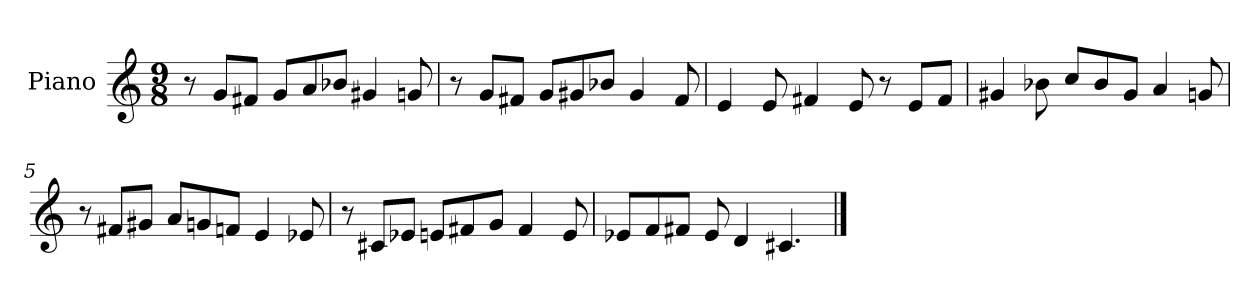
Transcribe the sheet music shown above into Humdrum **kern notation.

**kern
*part1
*staff1
*I"Piano
*I'Pno.
*clefG2
*k[]
*M9/8
*MM120
=1
8r
8g/L
8f#X/J
8g/L
8a/
8b-X/J
4g#X/
8gn/
=2
8r
8g/L
8f#X/J
8g/L
8g#X/
8b-X/J
4g#/
8f#/
=3
4e/
8e/
4f#X/
8e/
8r
8e/L
8f#/J
=4
4g#X/
8b-X\
8cc/L
8b-/
8g#/J
4a/
8gn/
!!LO:LB:g=z
=5
8r
8f#X/L
8g#X/J
8a/L
8gn/
8fn/J
4e/
8e-X/
=6
8r
8c#X/L
8e-X/J
8en/L
8f#X/
8g/J
4f#/
8e/
=7
8e-X/L
8f/
8f#X/J
8e-/
4d/
4.c#X/
==
*-
